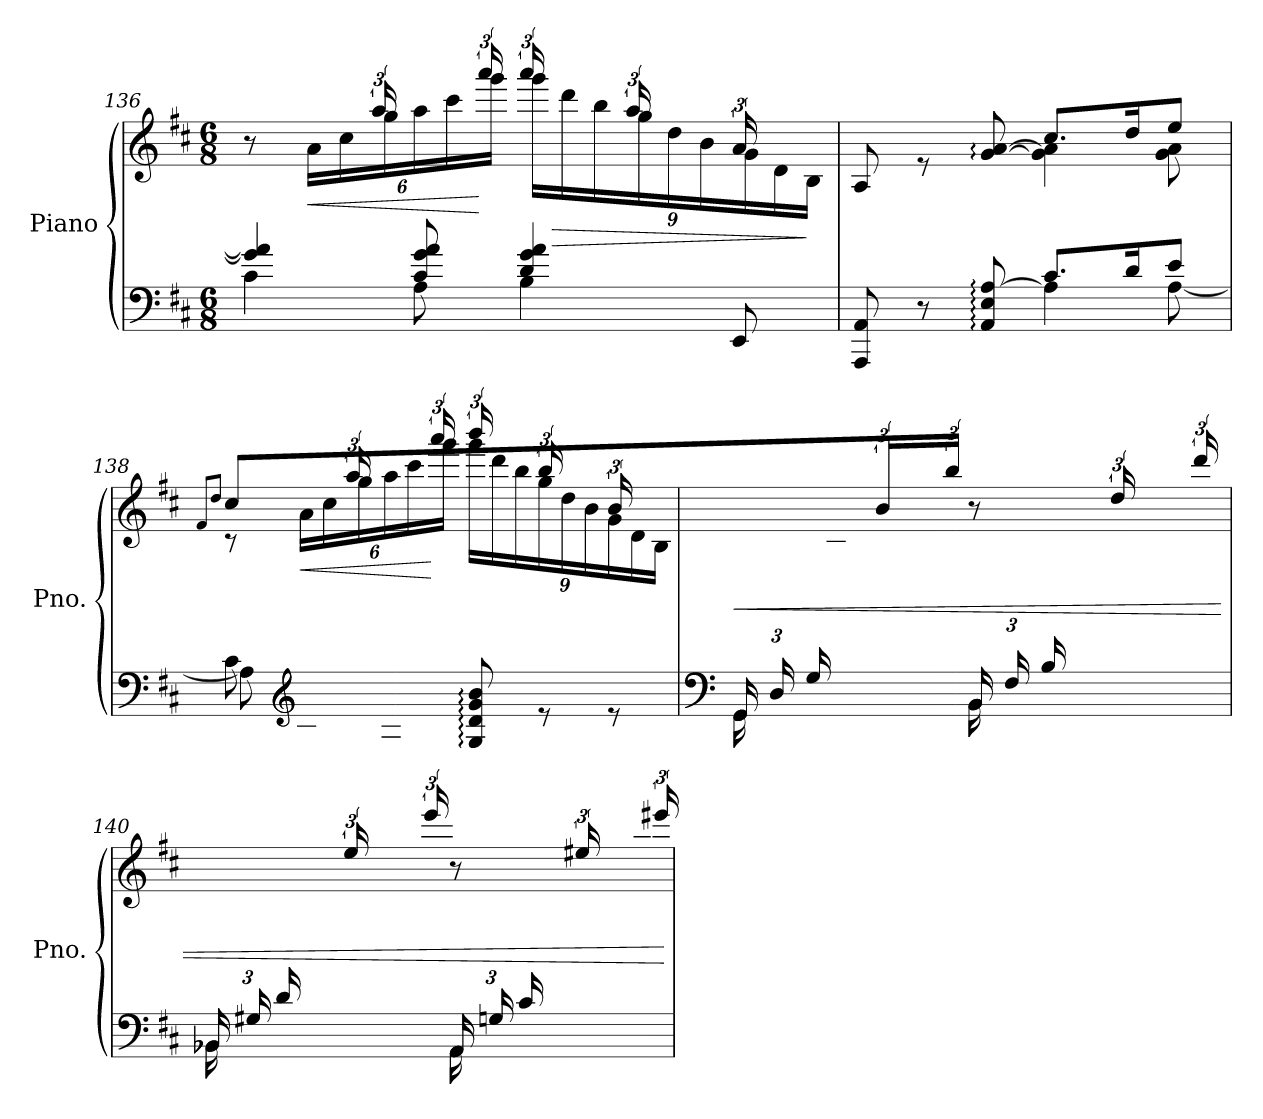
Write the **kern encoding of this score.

**kern	**kern	**dynam
*part1	*part1	*part1
*staff2	*staff1	*staff1/2
*I"Piano	*	*
*I'Pno.	*	*
*clefF4	*clefG2	*
*k[f#c#]	*k[f#c#]	*
*M6/8	*M6/8	*
=136	=136	=136
*^	*^	*
4g/] 4a/]	4c#\	8r	8ryy	.
!	!	!	!	!LO:HP:b
*	*	*	*Xbrackettup	*
.	.	24ryy	24a\LL	<
.	.	24ryy	24cc#\	.
.	.	24aa/	24gg\	.
*	*	*brackettup	*Xbrackettup	*
8c#/ 8g/ 8a/	8A\	24rffyy	24aa\	.
.	.	24raayy	24ccc#\	.
.	.	24aaa/	24ggg\JJ	[
*	*	*brackettup	*Xbrackettup	*
4d/ 4g/ 4a/	4B\	24aaa/	24ggg\LL	.
!	!	!	!	!LO:HP:b
.	.	24reeeyy	24ddd\	>
.	.	24reeeyy	24bb\	.
*	*	*brackettup	*Xbrackettup	*
.	.	24aa/	24gg\	.
.	.	24rddyy	24dd\	.
.	.	24rddyy	24b\	.
*	*	*brackettup	*Xbrackettup	*
8EE/	8rCCyy	24a/	24g\	.
.	.	24reyy	24d\	.
.	.	24rcyy	24B\JJ	]
!!LO:LB:g=z	!!
=137	=137	=137	=137	=137
8AAA/ 8AA/	4.rFFFyy	8A/	4.rAyy	.
8r	.	8re	.	.
8AA/: 8E/: [8A/:	.	[8g/: [8a/:	.	.
8.c#/L	4A\]	8.cc#/L	4g\] 4a\]	.
16d/K	.	16dd/K	.	.
8e/J	[8A\	8ee/J	8g\ 8a\	.
*v	*v	*	*	*
=138	=138	=138	=138
*	*	*^	*
.	.	.	8qf#/L	.
.	.	.	8qdd/J	.
*^	*	*	*	*
*	*^	*	*	*	*
8c#\	8ryy	8A\]	8ryy	8rc	8cc#\L	.
*clefG2	*	*	*	*	*	*
*	*	*	*brackettup	*	*	*
!	!	!	!	!	!	!LO:HP:b
*	*	*	*	*Xbrackettup	*	*
2ryy	8B/ 8b/	8rAyy	24ryy	24a\LL	2ryy	<
.	.	.	24ryy	24cc#\	.	.
.	.	.	24aa/	24gg\	.	.
*	*	*	*brackettup	*Xbrackettup	*	*
.	8A/ 8c#/ 8g/ 8a/J	2rAyy	24rffyy	24aa\	.	.
.	.	.	24raayy	24ccc#\	.	.
.	.	.	24aaa/	24ggg\JJ	.	[
*	*	*	*brackettup	*Xbrackettup	*	*
.	8G/: 8d/: 8g/: 8b/:	.	24bbb/	24ggg\LL	.	.
.	.	.	24reeeyy	24ddd\	.	.
.	.	.	24reeeyy	24bb\	.	.
*	*	*	*brackettup	*Xbrackettup	*	*
.	8re	.	24bb/	24gg\	.	.
.	.	.	24rddyy	24dd\	.	.
.	.	.	24rddyy	24b\	.	.
*	*	*	*brackettup	*Xbrackettup	*	*
8ryy	8re	.	24b/	24g\	8ryy	.
.	.	.	24reyy	24d\	.	.
.	.	.	24rcyy	24B\JJ	.	.
*v	*v	*v	*	*	*	*
*	*v	*v	*v	*
=139	=139	=139
*clefF4	*	*
*Xbrackettup	*	*
*^	*^	*
!	!	!	!	!LO:HP:b
24GG/LL	16GG\	8ryy	8ryy	<
24D/	.	.	.	.
.	16ryy	.	.	.
24G/	.	.	.	.
*	*	*brackettup	*Xbrackettup	*
4ryy	8ryy	24ryy	24B\	.
.	.	24ryy	24d\	.
.	.	24b/	24g\	.
*	*	*brackettup	*Xbrackettup	*
.	8ryy	24raayy	24b\	.
.	.	24rcccyy	24dd\	.
.	.	24bb/	24gg\JJ	.
24BB/LL	16BB\	8r	8ryy	.
24F#/	.	.	.	.
.	16ryy	.	.	.
24B/	.	.	.	.
*	*	*brackettup	*Xbrackettup	*
4ryy	4ryy	24ryy	24d\	.
.	.	24rddyy	24f#\	.
.	.	24dd/	24b\	.
*	*	*brackettup	*Xbrackettup	*
.	.	24rcccyy	24dd\	.
.	.	24reeeyy	24ff#\	.
.	.	24ddd/	24bb\JJ	.
!!LO:LB:g=z	!!
=140	=140	=140	=140	=140
24BB-X/LL	16BB-\	8ryy	8ryy	.
24G#X/	.	.	.	.
.	16ryy	.	.	.
24d/	.	.	.	.
*	*	*brackettup	*Xbrackettup	*
4ryy	8ryy	24ryy	24e\	.
.	.	24rffyy	24g#X\	.
.	.	24ee/	24dd\	.
*	*	*brackettup	*Xbrackettup	*
.	8ryy	24reeeyy	24ee\	.
.	.	24reeeyy	24gg#X\	.
.	.	24eee/	24ddd\JJ	.
24AA/LL	16AA\	8r	8ryy	.
24Gn/	.	.	.	.
.	16ryy	.	.	.
24c#/	.	.	.	.
*	*	*brackettup	*Xbrackettup	*
4ryy	4ryy	24rffyy	24e#X\	.
.	.	24rffyy	24a\	.
.	.	24ee#X/	24cc#\	.
*	*	*brackettup	*Xbrackettup	*
.	.	24rcccyy	24ee#X\	.
.	.	24reeeyy	24aa\	.
.	.	24eee#X/	24ccc#\JJ	.
*v	*v	*	*	*
*	*v	*v	*
.	.	[
=	=	=
*-	*-	*-
